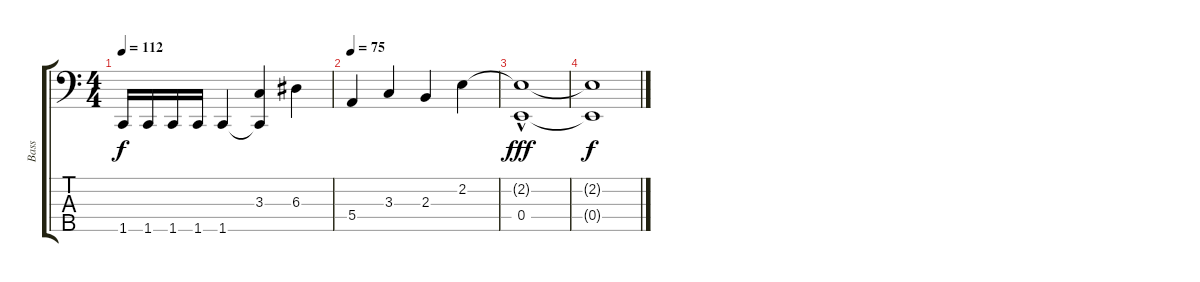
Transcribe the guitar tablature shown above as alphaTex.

\track ("Bass" "Bass") {instrument fretlessbass}
\staff {score tabs}
\tuning (G2 D2 A1 E1 B0) {hide}
\ts (4 4)
\tempo 112
\clef f4
\ks c
1.5.16{dy f} 1.5.16 1.5.16 1.5.16 1.5.4 (3.3 1.5{t}).4 6.3.4 |
\tempo 75
5.4.4 3.3.4 2.3.4 2.2.4 |
(2.2{t} 0.4{hac}).1{dy fff} |
(2.2{t} 0.4{t}).1{dy f}
